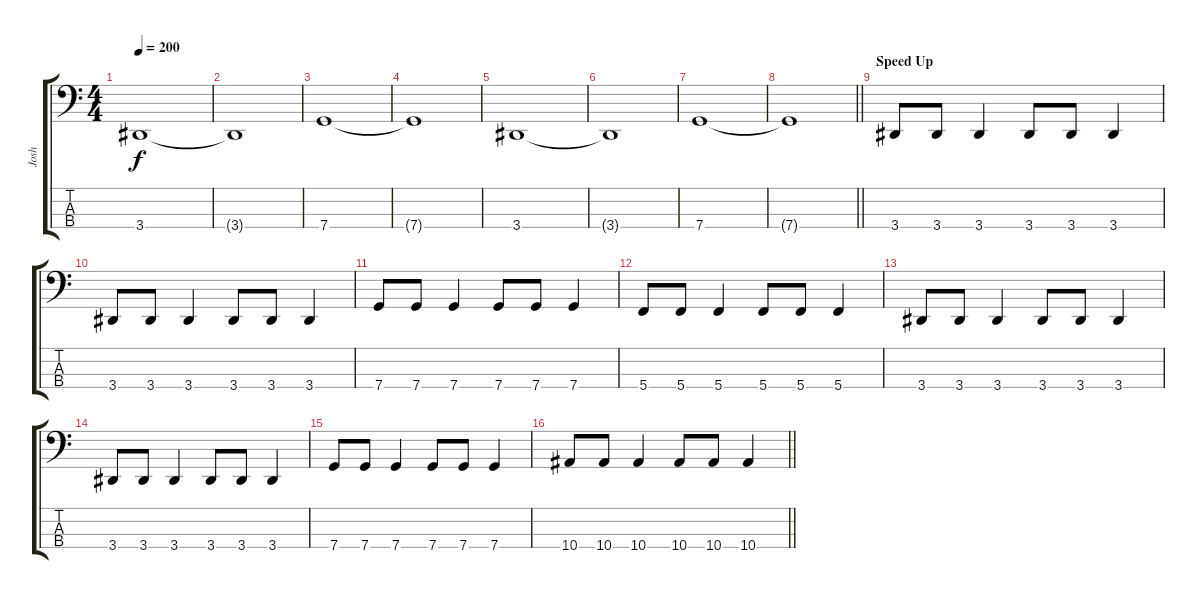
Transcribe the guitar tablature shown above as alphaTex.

\track ("Josh" "Josh") {instrument electricbasspick}
\staff {score tabs}
\tuning (F2 C2 G1 C1) {hide}
\ts (4 4)
\tempo 200
\clef f4
\ks c
3.4.1{dy f} |
3.4{t}.1 |
7.4.1 |
7.4{t}.1 |
3.4.1 |
3.4{t}.1 |
7.4.1 |
\barLineRight lightlight
7.4{t}.1 |
\section ("" "Speed Up")
3.4.8 3.4.8 3.4.4 3.4.8 3.4.8 3.4.4 |
3.4.8 3.4.8 3.4.4 3.4.8 3.4.8 3.4.4 |
7.4.8 7.4.8 7.4.4 7.4.8 7.4.8 7.4.4 |
5.4.8 5.4.8 5.4.4 5.4.8 5.4.8 5.4.4 |
3.4.8 3.4.8 3.4.4 3.4.8 3.4.8 3.4.4 |
3.4.8 3.4.8 3.4.4 3.4.8 3.4.8 3.4.4 |
7.4.8 7.4.8 7.4.4 7.4.8 7.4.8 7.4.4 |
\barLineRight lightlight
10.4.8 10.4.8 10.4.4 10.4.8 10.4.8 10.4.4
